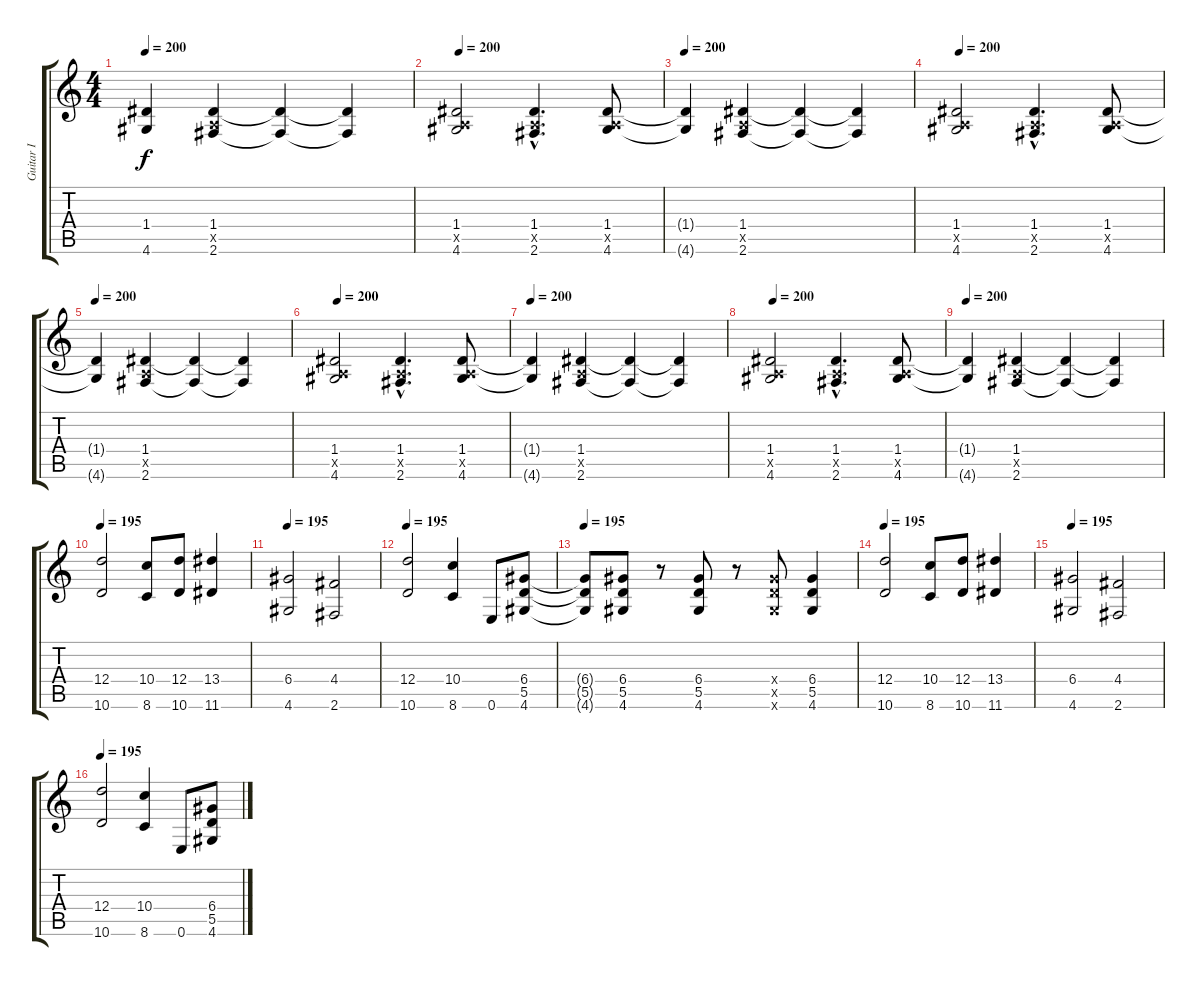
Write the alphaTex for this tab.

\track ("Guitar I" "Guitar I") {instrument distortionguitar}
\staff {score tabs}
\tuning (E4 B3 G3 D3 A2 E2) {hide}
\ts (4 4)
\tempo 200
\clef g2
\ks c
(1.4{t} 4.6{t}).4{dy f} (1.4 0.5{x} 2.6).4 (1.4{t} 2.6{t}).4 (1.4{t} 2.6{t}).4 |
\tempo 200
(1.4 0.5{x} 4.6).2 (1.4{hac} 0.5{hac x} 2.6{hac}).4{d} (1.4 0.5{x} 4.6).8 |
\tempo 200
(1.4{t} 4.6{t}).4 (1.4 0.5{x} 2.6).4 (1.4{t} 2.6{t}).4 (1.4{t} 2.6{t}).4 |
\tempo 200
(1.4 0.5{x} 4.6).2 (1.4{hac} 0.5{hac x} 2.6{hac}).4{d} (1.4 0.5{x} 4.6).8 |
\tempo 200
(1.4{t} 4.6{t}).4 (1.4 0.5{x} 2.6).4 (1.4{t} 2.6{t}).4 (1.4{t} 2.6{t}).4 |
\tempo 200
(1.4 0.5{x} 4.6).2 (1.4{hac} 0.5{hac x} 2.6{hac}).4{d} (1.4 0.5{x} 4.6).8 |
\tempo 200
(1.4{t} 4.6{t}).4 (1.4 0.5{x} 2.6).4 (1.4{t} 2.6{t}).4 (1.4{t} 2.6{t}).4 |
\tempo 200
(1.4 0.5{x} 4.6).2 (1.4{hac} 0.5{hac x} 2.6{hac}).4{d} (1.4 0.5{x} 4.6).8 |
\tempo 200
(1.4{t} 4.6{t}).4 (1.4 0.5{x} 2.6).4 (1.4{t} 2.6{t}).4 (1.4{t} 2.6{t}).4 |
\tempo 195
(12.4 10.6).2 (10.4 8.6).8 (12.4 10.6).8 (13.4 11.6).4 |
\tempo 195
(6.4 4.6).2 (4.4 2.6).2 |
\tempo 195
(12.4 10.6).2 (10.4 8.6).4 0.6.8 (6.4 5.5 4.6).8 |
\tempo 195
(6.4{t} 5.5{t} 4.6{t}).8 (6.4 5.5 4.6).8 r.8 (6.4 5.5 4.6).8 r.8 (6.4{x} 5.5{x} 4.6{x}).8 (6.4 5.5 4.6).4 |
\tempo 195
(12.4 10.6).2 (10.4 8.6).8 (12.4 10.6).8 (13.4 11.6).4 |
\tempo 195
(6.4 4.6).2 (4.4 2.6).2 |
\tempo 195
(12.4 10.6).2 (10.4 8.6).4 0.6.8 (6.4 5.5 4.6).8
